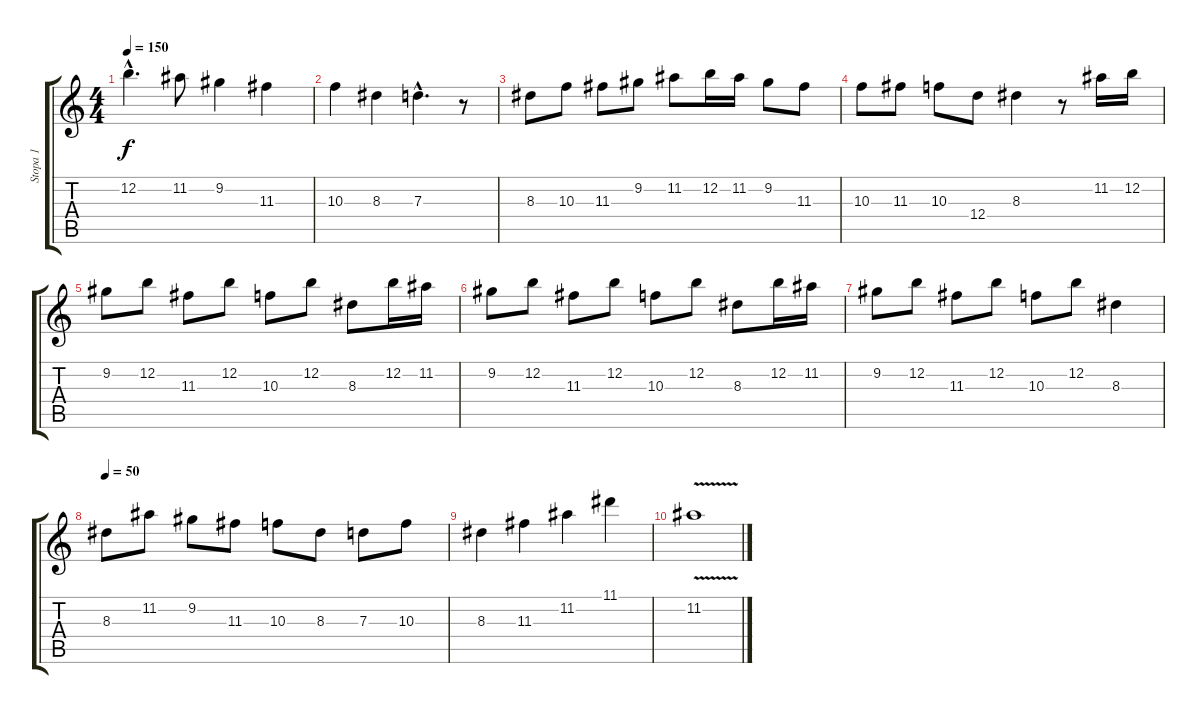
\track ("Stopa 1" "Stopa 1") {instrument overdrivenguitar}
\staff {score tabs}
\tuning (E4 B3 G3 D3 A2 E2) {hide}
\ts (4 4)
\tempo 150
\clef g2
\ks c
12.2{hac}.4{d dy f} 11.2.8 9.2.4 11.3.4 |
10.3.4 8.3.4 7.3{hac}.4{d} r.8 |
8.3.8 10.3.8 11.3.8 9.2.8 11.2.8 12.2.16 11.2.16 9.2.8 11.3.8 |
10.3.8 11.3.8 10.3.8 12.4.8 8.3.4 r.8 11.2.16 12.2.16 |
9.2.8 12.2.8 11.3.8 12.2.8 10.3.8 12.2.8 8.3.8 12.2.16 11.2.16 |
9.2.8 12.2.8 11.3.8 12.2.8 10.3.8 12.2.8 8.3.8 12.2.16 11.2.16 |
9.2.8 12.2.8 11.3.8 12.2.8 10.3.8 12.2.8 8.3.4 |
\tempo 50
8.3.8 11.2.8 9.2.8 11.3.8 10.3.8 8.3.8 7.3.8 10.3.8 |
8.3.4 11.3.4 11.2.4 11.1.4 |
11.2{v}.1
